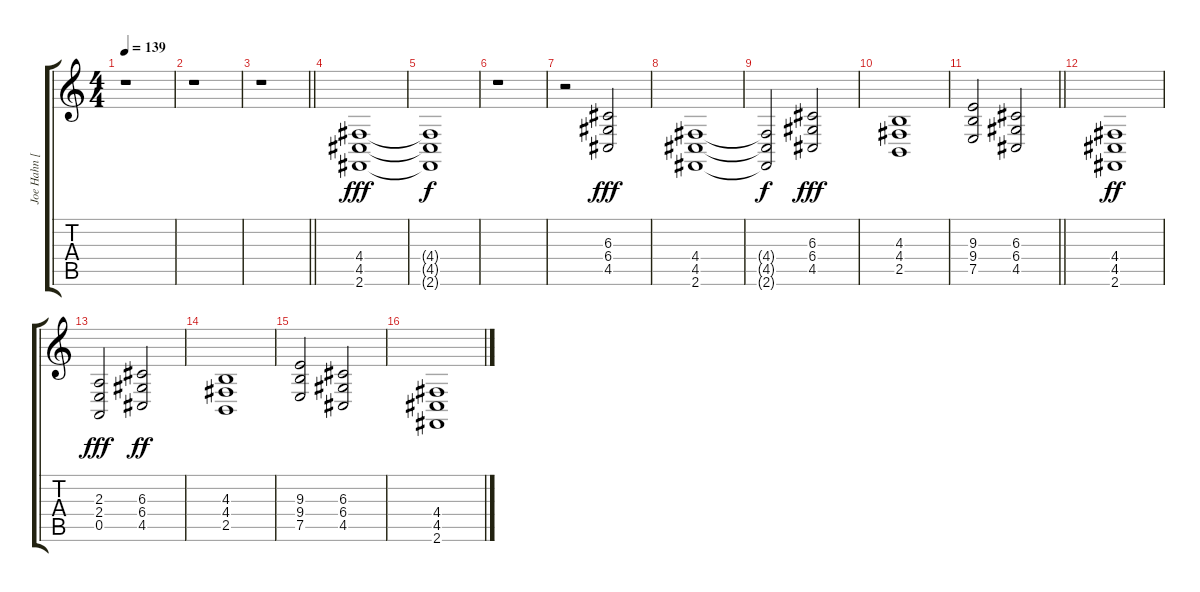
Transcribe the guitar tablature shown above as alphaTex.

\track ("Joe Hahn [Piano Sample]" "Joe Hahn [") {instrument acousticgrandpiano}
\staff {score tabs}
\tuning (E4 B3 G3 D3 A2 E2) {hide}
\ts (4 4)
\tempo 139
\clef g2
\ks c
r.1{dy f} |
r.1 |
\barLineRight lightlight
r.1 |
(4.4 4.5 2.6).1{dy fff volume 16} |
(4.4{t} 4.5{t} 2.6{t}).1{dy f} |
r.1 |
r.2 (6.3 6.4 4.5).2{dy fff} |
(4.4 4.5 2.6).1 |
(4.4{t} 4.5{t} 2.6{t}).2{dy f} (6.3 6.4 4.5).2{dy fff} |
(4.3 4.4 2.5).1 |
\barLineRight lightlight
(9.3 9.4 7.5).2 (6.3 6.4 4.5).2 |
(4.4 4.5 2.6).1{dy ff} |
(2.3 2.4 0.5).2{dy fff} (6.3 6.4 4.5).2{dy ff} |
(4.3 4.4 2.5).1 |
(9.3 9.4 7.5).2 (6.3 6.4 4.5).2 |
(4.4 4.5 2.6).1
